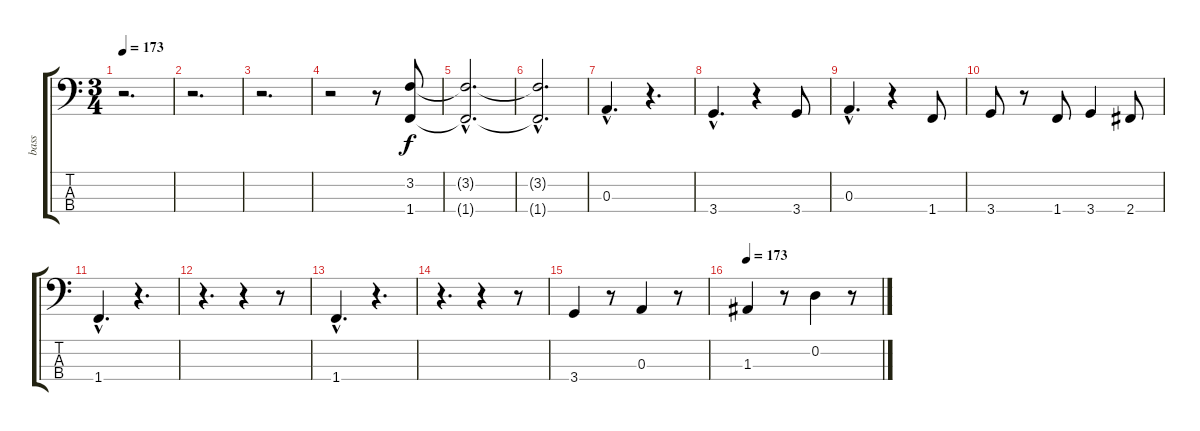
\track ("bass" "bass") {instrument fretlessbass}
\staff {score tabs}
\tuning (G2 D2 A1 E1) {hide}
\ts (3 4)
\tempo 173
\clef f4
\ks c
r.2{d dy f} |
r.2{d} |
r.2{d} |
r.2 r.8 (3.2 1.4).8 |
(3.2{hac t} 1.4{hac t}).2{d} |
(3.2{hac t} 1.4{hac t}).2{d} |
0.3{hac}.4{d} r.4{d} |
3.4{hac}.4{d} r.4 3.4.8 |
0.3{hac}.4{d} r.4 1.4.8 |
3.4.8 r.8 1.4.8 3.4.4 2.4.8 |
1.4{hac}.4{d} r.4{d} |
r.4{d} r.4 r.8 |
1.4{hac}.4{d} r.4{d} |
r.4{d} r.4 r.8 |
3.4.4 r.8 0.3.4 r.8 |
\tempo 173
1.3.4 r.8 0.2.4 r.8
